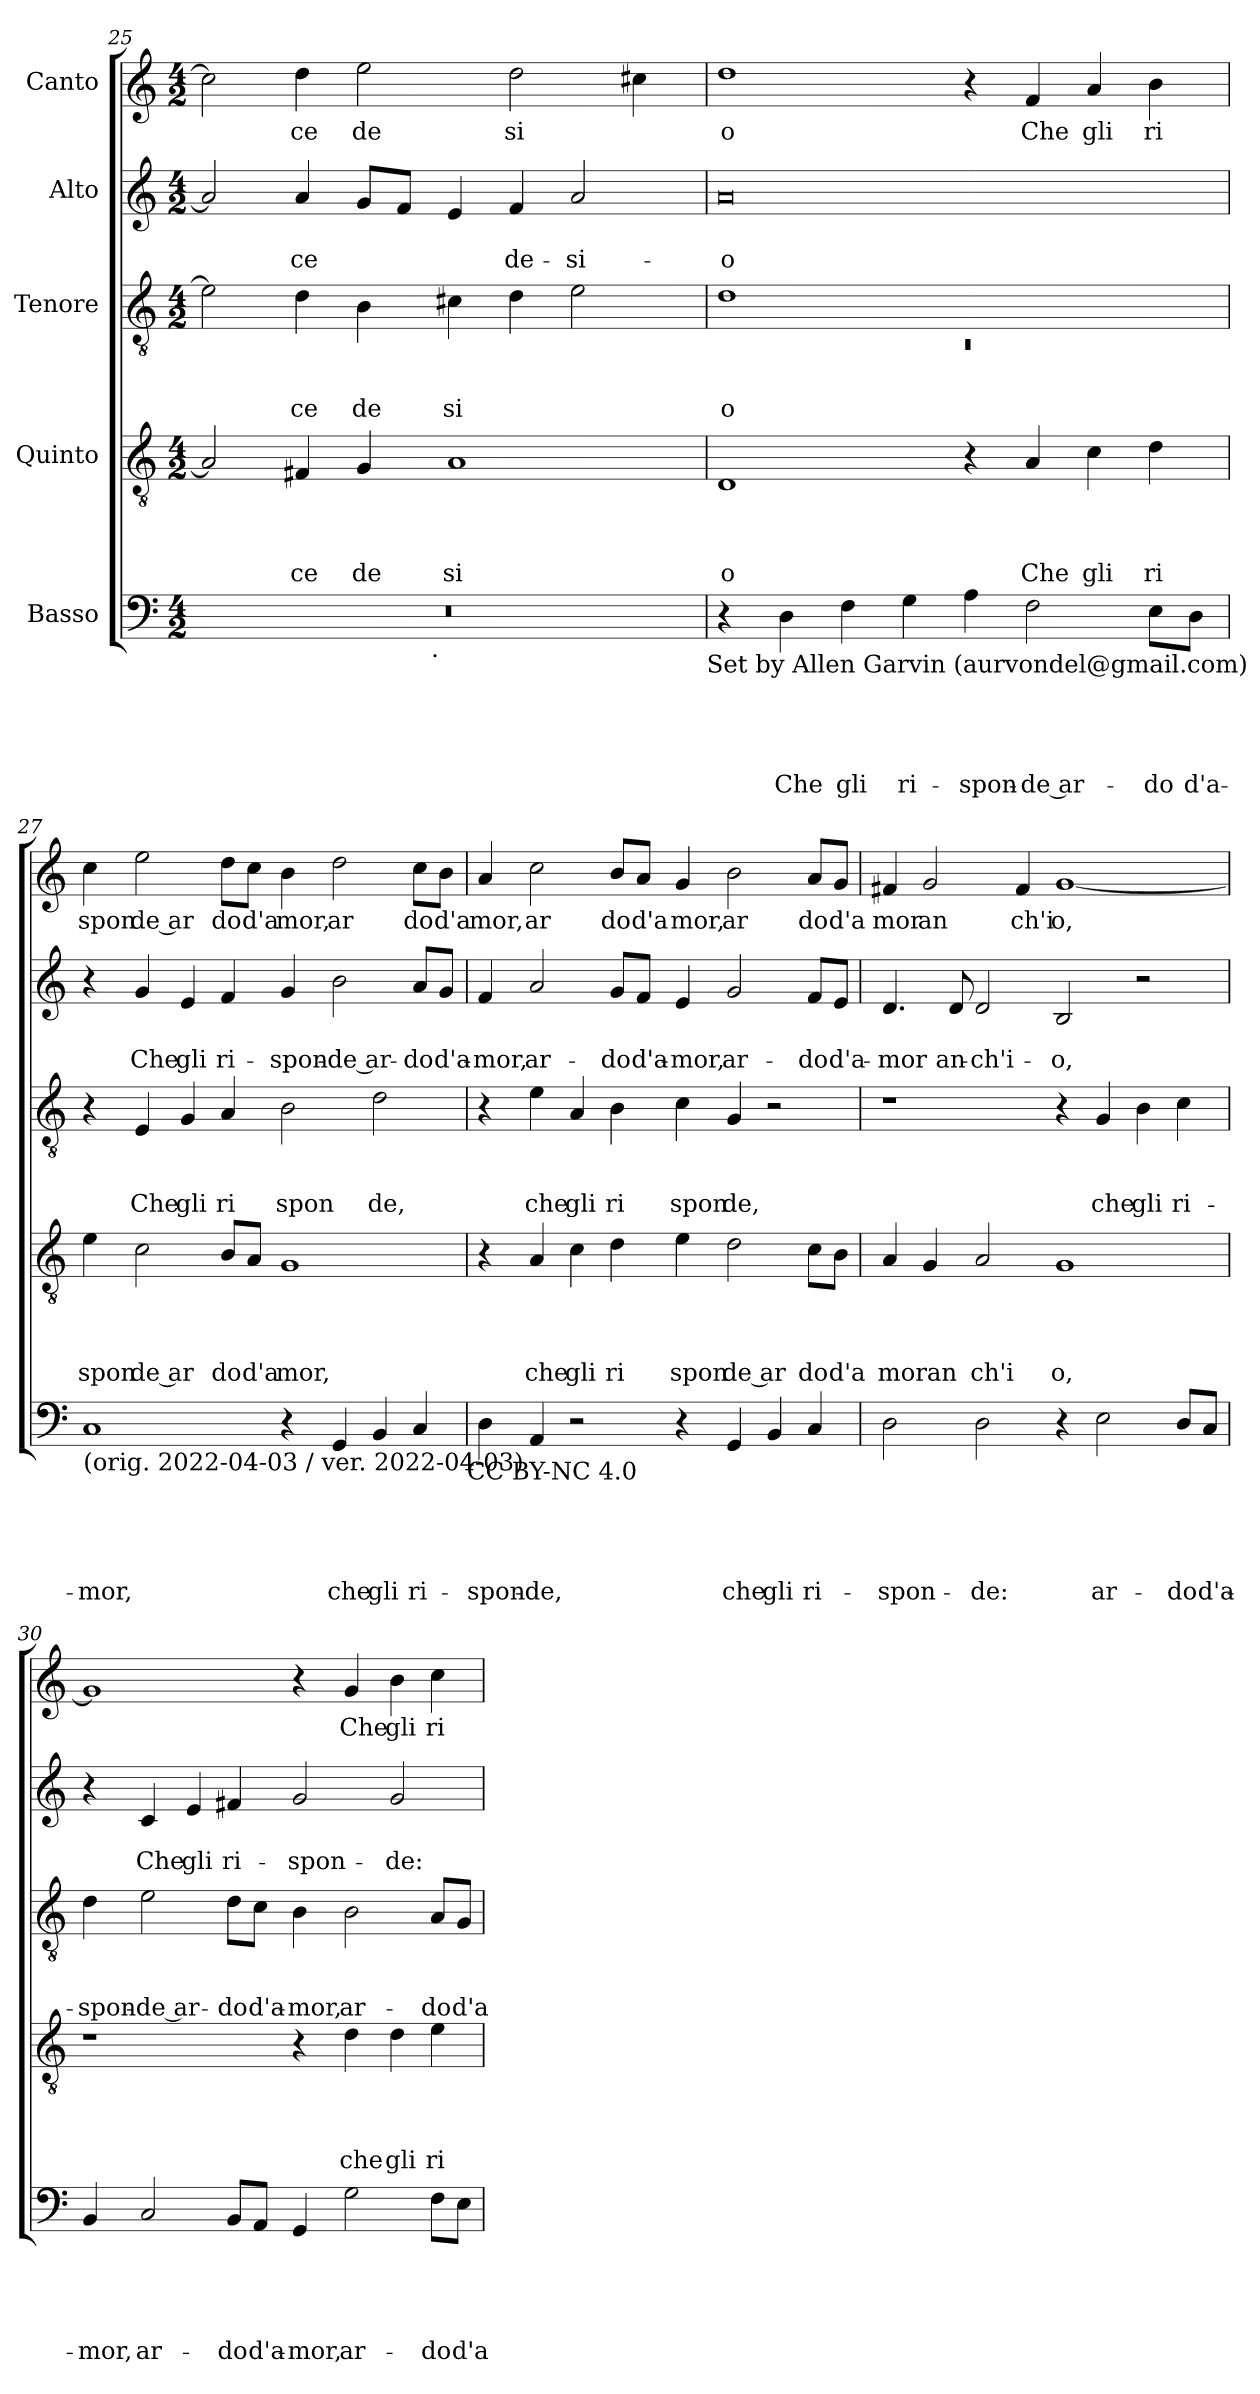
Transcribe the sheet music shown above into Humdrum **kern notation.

**kern	**text	**text	**text	**text	**text	**kern	**text	**text	**text	**text	**kern	**text	**text	**text	**kern	**text	**text	**kern	**text
*part5	*part5	*part5	*part5	*part5	*part5	*part4	*part4	*part4	*part4	*part4	*part3	*part3	*part3	*part3	*part2	*part2	*part2	*part1	*part1
*staff5	*staff5	*staff5	*staff5	*staff5	*staff5	*staff4	*staff4	*staff4	*staff4	*staff4	*staff3	*staff3	*staff3	*staff3	*staff2	*staff2	*staff2	*staff1	*staff1
*I"Basso	*	*	*	*	*	*I"Quinto	*	*	*	*	*I"Tenore	*	*	*	*I"Alto	*	*	*I"Canto	*
!!LO:LB:g=z
*clefF4	*	*	*	*	*	*clefGv2	*	*	*	*	*clefGv2	*	*	*	*clefG2	*	*	*clefG2	*
*k[]	*	*	*	*	*	*k[]	*	*	*	*	*k[]	*	*	*	*k[]	*	*	*k[]	*
*C:	*	*	*	*	*	*C:	*	*	*	*	*C:	*	*	*	*C:	*	*	*C:	*
*M4/2	*	*	*	*	*	*M4/2	*	*	*	*	*M4/2	*	*	*	*M4/2	*	*	*M4/2	*
=25	=25	=25	=25	=25	=25	=25	=25	=25	=25	=25	=25	=25	=25	=25	=25	=25	=25	=25	=25
*^	*	*	*	*	*	*	*	*	*	*	*	*	*	*	*	*	*	*	*
0r	2ryy	.	.	.	.	.	2A/]	.	.	.	.	2e\]	.	.	.	2a/]	.	.	2cc#\]	.
!	!	!	!	!	!	!	!	!	!	!	!LO:LY:b	!	!	!	!LO:LY:b	!	!	!LO:LY:b	!	!LO:LY:b
.	4...ryy	.	.	.	.	.	4F#X/	.	.	.	-ce	4d\	.	.	ce	4a/	.	ce	4dd\	-ce
!	!	!	!	!	!	!	!	!	!	!	!LO:LY:b	!	!	!	!LO:LY:b	!	!	!	!	!LO:LY:b
.	.	.	.	.	.	.	4G/	.	.	.	de	4B\	.	.	de	8g/L	.	.	2ee\	de
.	.	.	.	.	.	.	.	.	.	.	.	.	.	.	.	8f/J	.	.	.	.
!	!LO:TX:b:t=.	!	!	!	!	!	!	!	!	!	!	!	!	!	!	!	!	!	!	!
.	1ryy	.	.	.	.	.	.	.	.	.	.	.	.	.	.	.	.	.	.	.
!	!	!	!	!	!	!	!	!	!	!	!LO:LY:b	!	!	!	!LO:LY:b	!	!	!	!	!
.	.	.	.	.	.	.	1A	.	.	.	si	4c#X\	.	.	si	4e/	.	.	.	.
!	!	!	!	!	!	!	!	!	!	!	!	!	!	!	!	!	!	!LO:LY:b	!	!LO:LY:b
.	.	.	.	.	.	.	.	.	.	.	.	4d\	.	.	.	4f/	.	de-	2dd\	si
!	!	!	!	!	!	!	!	!	!	!	!	!	!	!	!	!	!	!LO:LY:b	!	!
.	.	.	.	.	.	.	.	.	.	.	.	2e\	.	.	.	2a/	.	-si-	.	.
.	.	.	.	.	.	.	.	.	.	.	.	.	.	.	.	.	.	.	4cc#X\	.
.	32ryy	.	.	.	.	.	.	.	.	.	.	.	.	.	.	.	.	.	.	.
!LO:TX:b:t=Set by Allen Garvin (aurvondel@gmail.com)	!	!	!	!	!	!	!	!	!	!	!	!	!	!	!	!	!	!	!	!
=26	=26	=26	=26	=26	=26	=26	=26	=26	=26	=26	=26	=26	=26	=26	=26	=26	=26	=26	=26	=26
*	*	*	*	*	*	*	*	*	*	*	*	*^	*	*	*	*	*	*	*	*
!	!	!	!	!	!	!	!	!	!	!	!LO:LY:b	!	!LO:N:vis=1	!	!	!LO:LY:b	!	!	!LO:LY:b	!	!LO:LY:b
*v	*v	*	*	*	*	*	*	*	*	*	*	*	*	*	*	*	*	*	*	*	*
4r	.	.	.	.	.	1D	.	.	.	o	1d	0rC	.	.	o	0a	.	-o	1dd	o
!	!	!	!	!	!LO:LY:b	!	!	!	!	!	!	!	!	!	!	!	!	!	!	!
4D\	.	.	.	.	Che	.	.	.	.	.	.	.	.	.	.	.	.	.	.	.
!	!	!	!	!	!LO:LY:b	!	!	!	!	!	!	!	!	!	!	!	!	!	!	!
4F\	.	.	.	.	gli	.	.	.	.	.	.	.	.	.	.	.	.	.	.	.
!	!	!	!	!	!LO:LY:b	!	!	!	!	!	!	!	!	!	!	!	!	!	!	!
4G\	.	.	.	.	ri-	.	.	.	.	.	.	.	.	.	.	.	.	.	.	.
!	!	!	!	!	!LO:LY:b	!	!	!	!	!	!	!	!	!	!	!	!	!	!	!
4A\	.	.	.	.	-spon-	4r	.	.	.	.	1ryy	.	.	.	.	.	.	.	4r	.
!	!	!	!	!	!LO:LY:b:rj	!	!	!	!	!LO:LY:b	!	!	!	!	!	!	!	!	!	!LO:LY:b
2F\	.	.	.	.	-de ar-	4A/	.	.	.	Che	.	.	.	.	.	.	.	.	4f/	Che
!	!	!	!	!	!	!	!	!	!	!LO:LY:b	!	!	!	!	!	!	!	!	!	!LO:LY:b
.	.	.	.	.	.	4c\	.	.	.	gli	.	.	.	.	.	.	.	.	4a/	gli
!	!	!	!	!	!LO:LY:b	!	!	!	!	!LO:LY:b	!	!	!	!	!	!	!	!	!	!LO:LY:b
8E\L	.	.	.	.	-do	4d\	.	.	.	ri	.	.	.	.	.	.	.	.	4b\	ri
!	!	!	!	!	!LO:LY:b	!	!	!	!	!	!	!	!	!	!	!	!	!	!	!
8D\J	.	.	.	.	d'a-	.	.	.	.	.	.	.	.	.	.	.	.	.	.	.
*	*	*	*	*	*	*	*	*	*	*	*v	*v	*	*	*	*	*	*	*	*
=27	=27	=27	=27	=27	=27	=27	=27	=27	=27	=27	=27	=27	=27	=27	=27	=27	=27	=27	=27
!LO:TX:b:t=(orig. 2022-04-03 / ver. 2022-04-03)	!	!	!	!	!	!	!	!	!	!	!	!	!	!	!	!	!	!	!
!	!	!	!	!	!LO:LY:b	!	!	!	!	!LO:LY:b	!	!	!	!	!	!	!	!	!LO:LY:b
1C	.	.	.	.	-mor,	4e\	.	.	.	spon	4r	.	.	.	4r	.	.	4cc\	spon
!	!	!	!	!	!	!	!	!	!	!LO:LY:b:rj	!	!	!	!LO:LY:b	!	!	!LO:LY:b	!	!LO:LY:b:rj
.	.	.	.	.	.	2c\	.	.	.	de ar	4E/	.	.	Che	4g/	.	Che	2ee\	de ar
!	!	!	!	!	!	!	!	!	!	!	!	!	!	!LO:LY:b	!	!	!LO:LY:b	!	!
.	.	.	.	.	.	.	.	.	.	.	4G/	.	.	gli	4e/	.	gli	.	.
!	!	!	!	!	!	!	!	!	!	!LO:LY:b	!	!	!	!LO:LY:b	!	!	!LO:LY:b	!	!LO:LY:b
.	.	.	.	.	.	8B/L	.	.	.	do	4A/	.	.	ri	4f/	.	ri-	8dd\L	do
!	!	!	!	!	!	!	!	!	!	!LO:LY:b	!	!	!	!	!	!	!	!	!LO:LY:b
.	.	.	.	.	.	8A/J	.	.	.	d'a	.	.	.	.	.	.	.	8cc\J	d'a
!	!	!	!	!	!	!	!	!	!	!LO:LY:b	!	!	!	!LO:LY:b	!	!	!LO:LY:b	!	!LO:LY:b
4r	.	.	.	.	.	1G	.	.	.	mor,	2B\	.	.	spon	4g/	.	-spon-	4b\	mor,
!	!	!	!	!	!LO:LY:b	!	!	!	!	!	!	!	!	!	!	!	!LO:LY:b:rj	!	!LO:LY:b
4GG/	.	.	.	.	che	.	.	.	.	.	.	.	.	.	2b\	.	-de ar-	2dd\	ar
!	!	!	!	!	!LO:LY:b	!	!	!	!	!	!	!	!	!LO:LY:b	!	!	!	!	!
4BB/	.	.	.	.	gli	.	.	.	.	.	2d\	.	.	de,	.	.	.	.	.
!	!	!	!	!	!LO:LY:b	!	!	!	!	!	!	!	!	!	!	!	!LO:LY:b	!	!LO:LY:b
4C/	.	.	.	.	ri-	.	.	.	.	.	.	.	.	.	8a/L	.	-do	8cc\L	do
!	!	!	!	!	!	!	!	!	!	!	!	!	!	!	!	!	!LO:LY:b	!	!LO:LY:b
.	.	.	.	.	.	.	.	.	.	.	.	.	.	.	8g/J	.	d'a-	8b\J	d'a
!LO:TX:b:t=CC BY-NC 4.0	!	!	!	!	!	!	!	!	!	!	!	!	!	!	!	!	!	!	!
=28	=28	=28	=28	=28	=28	=28	=28	=28	=28	=28	=28	=28	=28	=28	=28	=28	=28	=28	=28
!	!	!	!	!	!LO:LY:b	!	!	!	!	!	!	!	!	!	!	!	!LO:LY:b	!	!LO:LY:b
4D\	.	.	.	.	-spon-	4r	.	.	.	.	4r	.	.	.	4f/	.	-mor,	4a/	mor,
!	!	!	!	!	!LO:LY:b	!	!	!	!	!LO:LY:b	!	!	!	!LO:LY:b	!	!	!LO:LY:b	!	!LO:LY:b
4AA/	.	.	.	.	-de,	4A/	.	.	.	che	4e\	.	.	che	2a/	.	ar-	2cc\	ar
!	!	!	!	!	!	!	!	!	!	!LO:LY:b	!	!	!	!LO:LY:b	!	!	!	!	!
2r	.	.	.	.	.	4c\	.	.	.	gli	4A/	.	.	gli	.	.	.	.	.
!	!	!	!	!	!	!	!	!	!	!LO:LY:b	!	!	!	!LO:LY:b	!	!	!LO:LY:b	!	!LO:LY:b
.	.	.	.	.	.	4d\	.	.	.	ri	4B\	.	.	ri	8g/L	.	-do	8b/L	do
!	!	!	!	!	!	!	!	!	!	!	!	!	!	!	!	!	!LO:LY:b	!	!LO:LY:b
.	.	.	.	.	.	.	.	.	.	.	.	.	.	.	8f/J	.	d'a-	8a/J	d'a
!	!	!	!	!	!	!	!	!	!	!LO:LY:b	!	!	!	!LO:LY:b	!	!	!LO:LY:b	!	!LO:LY:b
4r	.	.	.	.	.	4e\	.	.	.	spon	4c\	.	.	spon	4e/	.	-mor,	4g/	mor,
!	!	!	!	!	!LO:LY:b	!	!	!	!	!LO:LY:b:rj	!	!	!	!LO:LY:b	!	!	!LO:LY:b	!	!LO:LY:b
4GG/	.	.	.	.	che	2d\	.	.	.	de ar	4G/	.	.	de,	2g/	.	ar-	2b\	ar
!	!	!	!	!	!LO:LY:b	!	!	!	!	!	!	!	!	!	!	!	!	!	!
4BB/	.	.	.	.	gli	.	.	.	.	.	2r	.	.	.	.	.	.	.	.
!	!	!	!	!	!LO:LY:b	!	!	!	!	!LO:LY:b	!	!	!	!	!	!	!LO:LY:b	!	!LO:LY:b
4C/	.	.	.	.	ri-	8c\L	.	.	.	do	.	.	.	.	8f/L	.	-do	8a/L	do
!	!	!	!	!	!	!	!	!	!	!LO:LY:b	!	!	!	!	!	!	!LO:LY:b	!	!LO:LY:b
.	.	.	.	.	.	8B\J	.	.	.	d'a	.	.	.	.	8e/J	.	d'a-	8g/J	d'a
!!LO:PB:g=z
=29	=29	=29	=29	=29	=29	=29	=29	=29	=29	=29	=29	=29	=29	=29	=29	=29	=29	=29	=29
!	!	!	!	!	!LO:LY:b	!	!	!	!	!LO:LY:b	!	!	!	!	!	!	!LO:LY:b	!	!LO:LY:b
2D\	.	.	.	.	-spon-	4A/	.	.	.	moran	1r	.	.	.	4.d/	.	-mor	4f#X/	mor
!	!	!	!	!	!	!	!	!	!	!	!	!	!	!	!	!	!	!	!LO:LY:b
.	.	.	.	.	.	4G/	.	.	.	.	.	.	.	.	.	.	.	2g/	an
!	!	!	!	!	!	!	!	!	!	!	!	!	!	!	!	!	!LO:LY:b	!	!
.	.	.	.	.	.	.	.	.	.	.	.	.	.	.	8d/	.	an-	.	.
!	!	!	!	!	!LO:LY:b	!	!	!	!	!LO:LY:b	!	!	!	!	!	!	!LO:LY:b	!	!
2D\	.	.	.	.	-de:	2A/	.	.	.	ch'i	.	.	.	.	2d/	.	-ch'i-	.	.
!	!	!	!	!	!	!	!	!	!	!	!	!	!	!	!	!	!	!	!LO:LY:b
.	.	.	.	.	.	.	.	.	.	.	.	.	.	.	.	.	.	4f#/	ch'i
!	!	!	!	!	!	!	!	!	!	!LO:LY:b	!	!	!	!	!	!	!LO:LY:b	!	!LO:LY:b
4r	.	.	.	.	.	1G	.	.	.	o,	4r	.	.	.	2B/	.	-o,	[<1g	o,
!	!	!	!	!	!LO:LY:b	!	!	!	!	!	!	!	!	!LO:LY:b	!	!	!	!	!
2E\	.	.	.	.	ar-	.	.	.	.	.	4G/	.	.	che	.	.	.	.	.
!	!	!	!	!	!	!	!	!	!	!	!	!	!	!LO:LY:b	!	!	!	!	!
.	.	.	.	.	.	.	.	.	.	.	4B\	.	.	gli	2r	.	.	.	.
!	!	!	!	!	!LO:LY:b	!	!	!	!	!	!	!	!	!LO:LY:b	!	!	!	!	!
8D/L	.	.	.	.	-do	.	.	.	.	.	4c\	.	.	ri-	.	.	.	.	.
!	!	!	!	!	!LO:LY:b	!	!	!	!	!	!	!	!	!	!	!	!	!	!
8C/J	.	.	.	.	d'a-	.	.	.	.	.	.	.	.	.	.	.	.	.	.
=30	=30	=30	=30	=30	=30	=30	=30	=30	=30	=30	=30	=30	=30	=30	=30	=30	=30	=30	=30
!	!	!	!	!	!LO:LY:b	!	!	!	!	!	!	!	!	!LO:LY:b	!	!	!	!	!
4BB/	.	.	.	.	-mor,	1r	.	.	.	.	4d\	.	.	-spon-	4r	.	.	1g]	.
!	!	!	!	!	!LO:LY:b	!	!	!	!	!	!	!	!	!LO:LY:b:rj	!	!	!LO:LY:b	!	!
2C/	.	.	.	.	ar-	.	.	.	.	.	2e\	.	.	-de ar-	4c/	.	Che	.	.
!	!	!	!	!	!	!	!	!	!	!	!	!	!	!	!	!	!LO:LY:b	!	!
.	.	.	.	.	.	.	.	.	.	.	.	.	.	.	4e/	.	gli	.	.
!	!	!	!	!	!LO:LY:b	!	!	!	!	!	!	!	!	!LO:LY:b	!	!	!LO:LY:b	!	!
8BB/L	.	.	.	.	-do	.	.	.	.	.	8d\L	.	.	-do	4f#X/	.	ri-	.	.
!	!	!	!	!	!LO:LY:b	!	!	!	!	!	!	!	!	!LO:LY:b	!	!	!	!	!
8AA/J	.	.	.	.	d'a-	.	.	.	.	.	8c\J	.	.	d'a-	.	.	.	.	.
!	!	!	!	!	!LO:LY:b	!	!	!	!	!	!	!	!	!LO:LY:b	!	!	!LO:LY:b	!	!
4GG/	.	.	.	.	-mor,	4r	.	.	.	.	4B\	.	.	-mor,	2g/	.	-spon-	4r	.
!	!	!	!	!	!LO:LY:b	!	!	!	!	!LO:LY:b	!	!	!	!LO:LY:b	!	!	!	!	!LO:LY:b
2G\	.	.	.	.	ar-	4d\	.	.	.	che	2B\	.	.	ar-	.	.	.	4g/	Che
!	!	!	!	!	!	!	!	!	!	!LO:LY:b	!	!	!	!	!	!	!LO:LY:b	!	!LO:LY:b
.	.	.	.	.	.	4d\	.	.	.	gli	.	.	.	.	2g/	.	-de:	4b\	gli
!	!	!	!	!	!LO:LY:b	!	!	!	!	!LO:LY:b	!	!	!	!LO:LY:b	!	!	!	!	!LO:LY:b
8F\L	.	.	.	.	-do	4e\	.	.	.	ri	8A/L	.	.	-do	.	.	.	4cc\	ri
!	!	!	!	!	!LO:LY:b	!	!	!	!	!	!	!	!	!LO:LY:b	!	!	!	!	!
8E\J	.	.	.	.	d'a-	.	.	.	.	.	8G/J	.	.	d'a-	.	.	.	.	.
=	=	=	=	=	=	=	=	=	=	=	=	=	=	=	=	=	=	=	=
*-	*-	*-	*-	*-	*-	*-	*-	*-	*-	*-	*-	*-	*-	*-	*-	*-	*-	*-	*-
